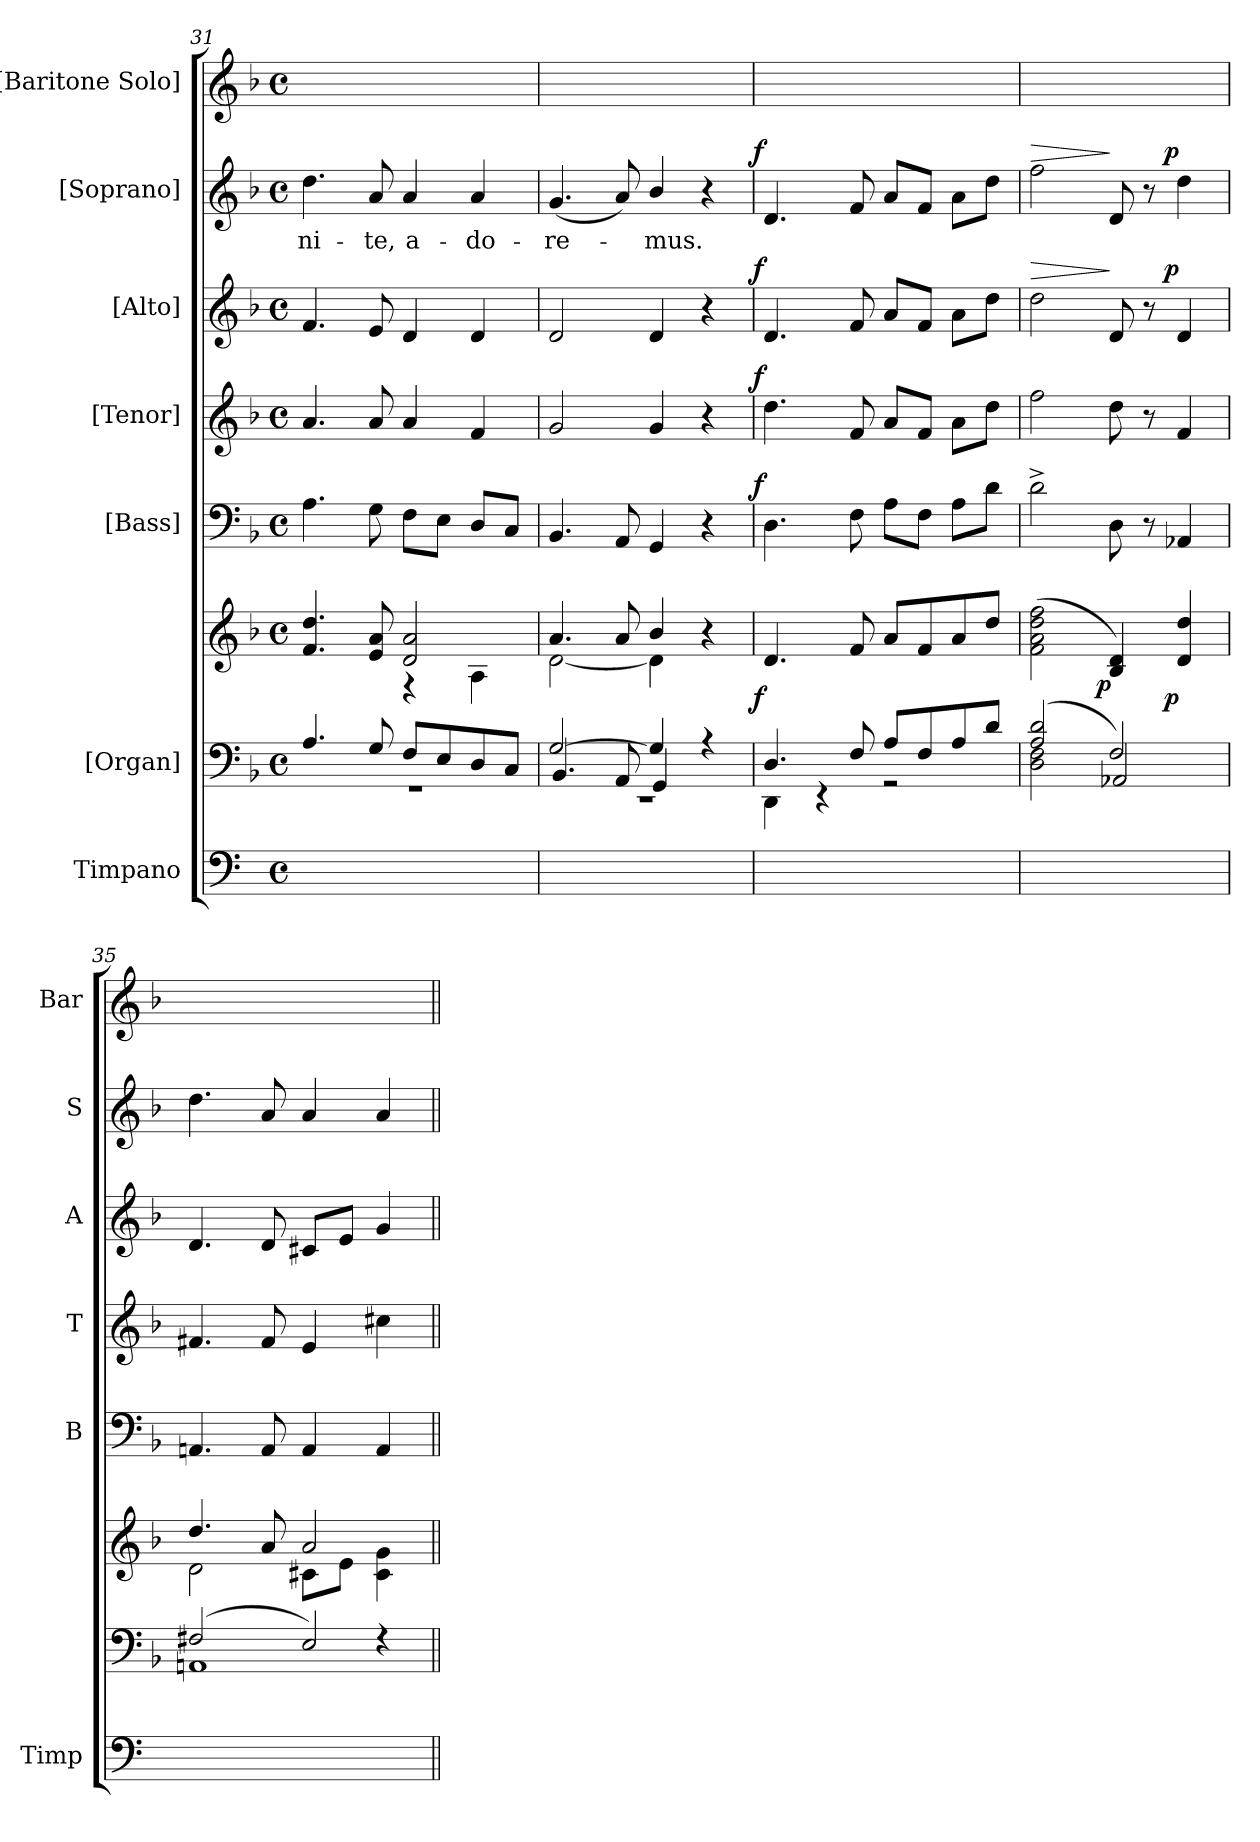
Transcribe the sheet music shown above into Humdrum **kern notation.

**kern	**kern	**kern	**dynam	**kern	**dynam	**kern	**dynam	**kern	**dynam	**kern	**text	**dynam	**kern
*part7	*part6	*part6	*part6	*part5	*part5	*part4	*part4	*part3	*part3	*part2	*part2	*part2	*part1
*staff8	*staff7	*staff6	*staff6/7	*staff5	*staff5	*staff4	*staff4	*staff3	*staff3	*staff2	*staff2	*staff2	*staff1
*I"Timpano	*I"[Organ]	*	*	*I"[Bass]	*	*I"[Tenor]	*	*I"[Alto]	*	*I"[Soprano]	*	*	*I"[Baritone Solo]
*I'Timp	*	*	*	*I'B	*	*I'T	*	*I'A	*	*I'S	*	*	*I'Bar
*clefF4	*clefF4	*clefG2	*	*clefF4	*	*clefG2	*	*clefG2	*	*clefG2	*	*	*clefG2
*	*	*	*	*	*	*ITrd7c12	*	*	*	*	*	*	*ITrd7c12
*	*k[b-]	*k[b-]	*	*k[b-]	*	*k[b-]	*	*k[b-]	*	*k[b-]	*	*	*k[b-]
*M4/4	*M4/4	*M4/4	*	*M4/4	*	*M4/4	*	*M4/4	*	*M4/4	*	*	*M4/4
*met(c)	*met(c)	*met(c)	*	*met(c)	*	*met(c)	*	*met(c)	*	*met(c)	*	*	*met(c)
=31	=31	=31	=31	=31	=31	=31	=31	=31	=31	=31	=31	=31	=31
*	*^	*^	*	*	*	*	*	*	*	*	*	*	*
1ryy	4.A/	1rGG	4.f/ 4.dd/	2ryy	.	4.A\	.	4.A/	.	4.f/	.	4.dd\	-ni-	.	1ryy
.	8G/	.	8e/ 8a/	.	.	8G\	.	8A/	.	8e/	.	8a/	-te,	.	.
.	8F/L	.	2d/ 2a/	4r	.	8F\L	.	4A/	.	4d/	.	4a/	a-	.	.
.	8E/	.	.	.	.	8E\J	.	.	.	.	.	.	.	.	.
.	8D/	.	.	4A\	.	8D/L	.	4F/	.	4d/	.	4a/	-do-	.	.
.	8C/J	.	.	.	.	8C/J	.	.	.	.	.	.	.	.	.
=32	=32	=32	=32	=32	=32	=32	=32	=32	=32	=32	=32	=32	=32	=32	=32
*	*	*^	*	*	*	*	*	*	*	*	*	*	*	*	*
1ryy	[2G/	4.BB-/	1rEE	4.a/	[2d\	.	4.BB-/	.	2G/	.	2d/	.	(4.g/	-re-	.	1ryy
.	.	8AA/	.	8a/	.	.	8AA/	.	.	.	.	.	8a/)	.	.	.
.	4G/]	4GG/	.	4b-/	4d\]	.	4GG/	.	4G/	.	4d/	.	4b-/	-mus.	.	.
.	4r	4ryy	.	4r	4ryy	.	4r	.	4r	.	4r	.	4r	.	.	.
*	*	*v	*v	*	*	*	*	*	*	*	*	*	*	*	*	*
=33	=33	=33	=33	=33	=33	=33	=33	=33	=33	=33	=33	=33	=33	=33	=33
!	!	!	!	!	!LO:DY:rj	!	!LO:DY:a:rj	!	!LO:DY:a:rj	!	!LO:DY:a:rj	!	!	!LO:DY:a:rj	!
*	*	*	*v	*v	*	*	*	*	*	*	*	*	*	*	*
1ryy	4.D/	4DD\	4.d/	f	4.D\	f	4.d\	f	4.d/	f	4.d/	.	f	1ryy
.	.	4r	.	.	.	.	.	.	.	.	.	.	.	.
.	8F/	.	8f/	.	8F\	.	8F/	.	8f/	.	8f/	.	.	.
.	8A/L	2rGG	8a/L	.	8A\L	.	8A/L	.	8a/L	.	8a/L	.	.	.
.	8F/	.	8f/	.	8F\J	.	8F/J	.	8f/J	.	8f/J	.	.	.
.	8A/	.	8a/	.	8A\L	.	8A\L	.	8a\L	.	8a\L	.	.	.
.	8d/J	.	8dd/J	.	8d\J	.	8d\J	.	8dd\J	.	8dd\J	.	.	.
=34	=34	=34	=34	=34	=34	=34	=34	=34	=34	=34	=34	=34	=34	=34
!	!	!	!	!	!	!	!	!	!	!LO:HP:a	!	!	!LO:HP:a	!
1ryy	(2A/ 2d/	2D\ 2F\	(2f\ 2a\ 2dd\ 2ff\	.	2d^\	.	2f\	.	2dd\	>	2ff\	.	>	1ryy
!	!	!	!	!LO:DY:rj	!	!	!	!	!	!	!	!	!	!
.	2F/)	2AA-X/	4B-/ 4d/)	p	8D\	.	8d\	.	8d/	]	8d/	.	]	.
.	.	.	.	.	8r	.	8r	.	8r	.	8r	.	.	.
!	!	!	!	!LO:DY:rj	!	!	!	!	!	!LO:DY:a:rj	!	!	!LO:DY:a:rj	!
.	.	.	4d/ 4dd/	p	4AA-X/	.	4F/	.	4d/	p	4dd\	.	p	.
=35	=35	=35	=35	=35	=35	=35	=35	=35	=35	=35	=35	=35	=35	=35
*	*	*	*^	*	*	*	*	*	*	*	*	*	*	*
1ryy	(2F#X/	1AAn	4.dd/	2d\	.	4.AAn/	.	4.F#X/	.	4.d/	.	4.dd\	.	.	1ryy
.	.	.	8a/	.	.	8AA/	.	8F#/	.	8d/	.	8a/	.	.	.
!	!LO:N:vis=2	!	!	!	!	!	!	!	!	!	!	!	!	!	!
.	4E/)	.	2a/	8c#X\L	.	4AA/	.	4E/	.	8c#X/L	.	4a/	.	.	.
.	.	.	.	8e\J	.	.	.	.	.	8e/J	.	.	.	.	.
.	4r	.	.	4c#\ 4g\	.	4AA/	.	4c#X\	.	4g/	.	4a/	.	.	.
*	*v	*v	*	*	*	*	*	*	*	*	*	*	*	*	*
*	*	*v	*v	*	*	*	*	*	*	*	*	*	*	*
=||	=||	=||	=||	=||	=||	=||	=||	=||	=||	=||	=||	=||	=||
*-	*-	*-	*-	*-	*-	*-	*-	*-	*-	*-	*-	*-	*-
